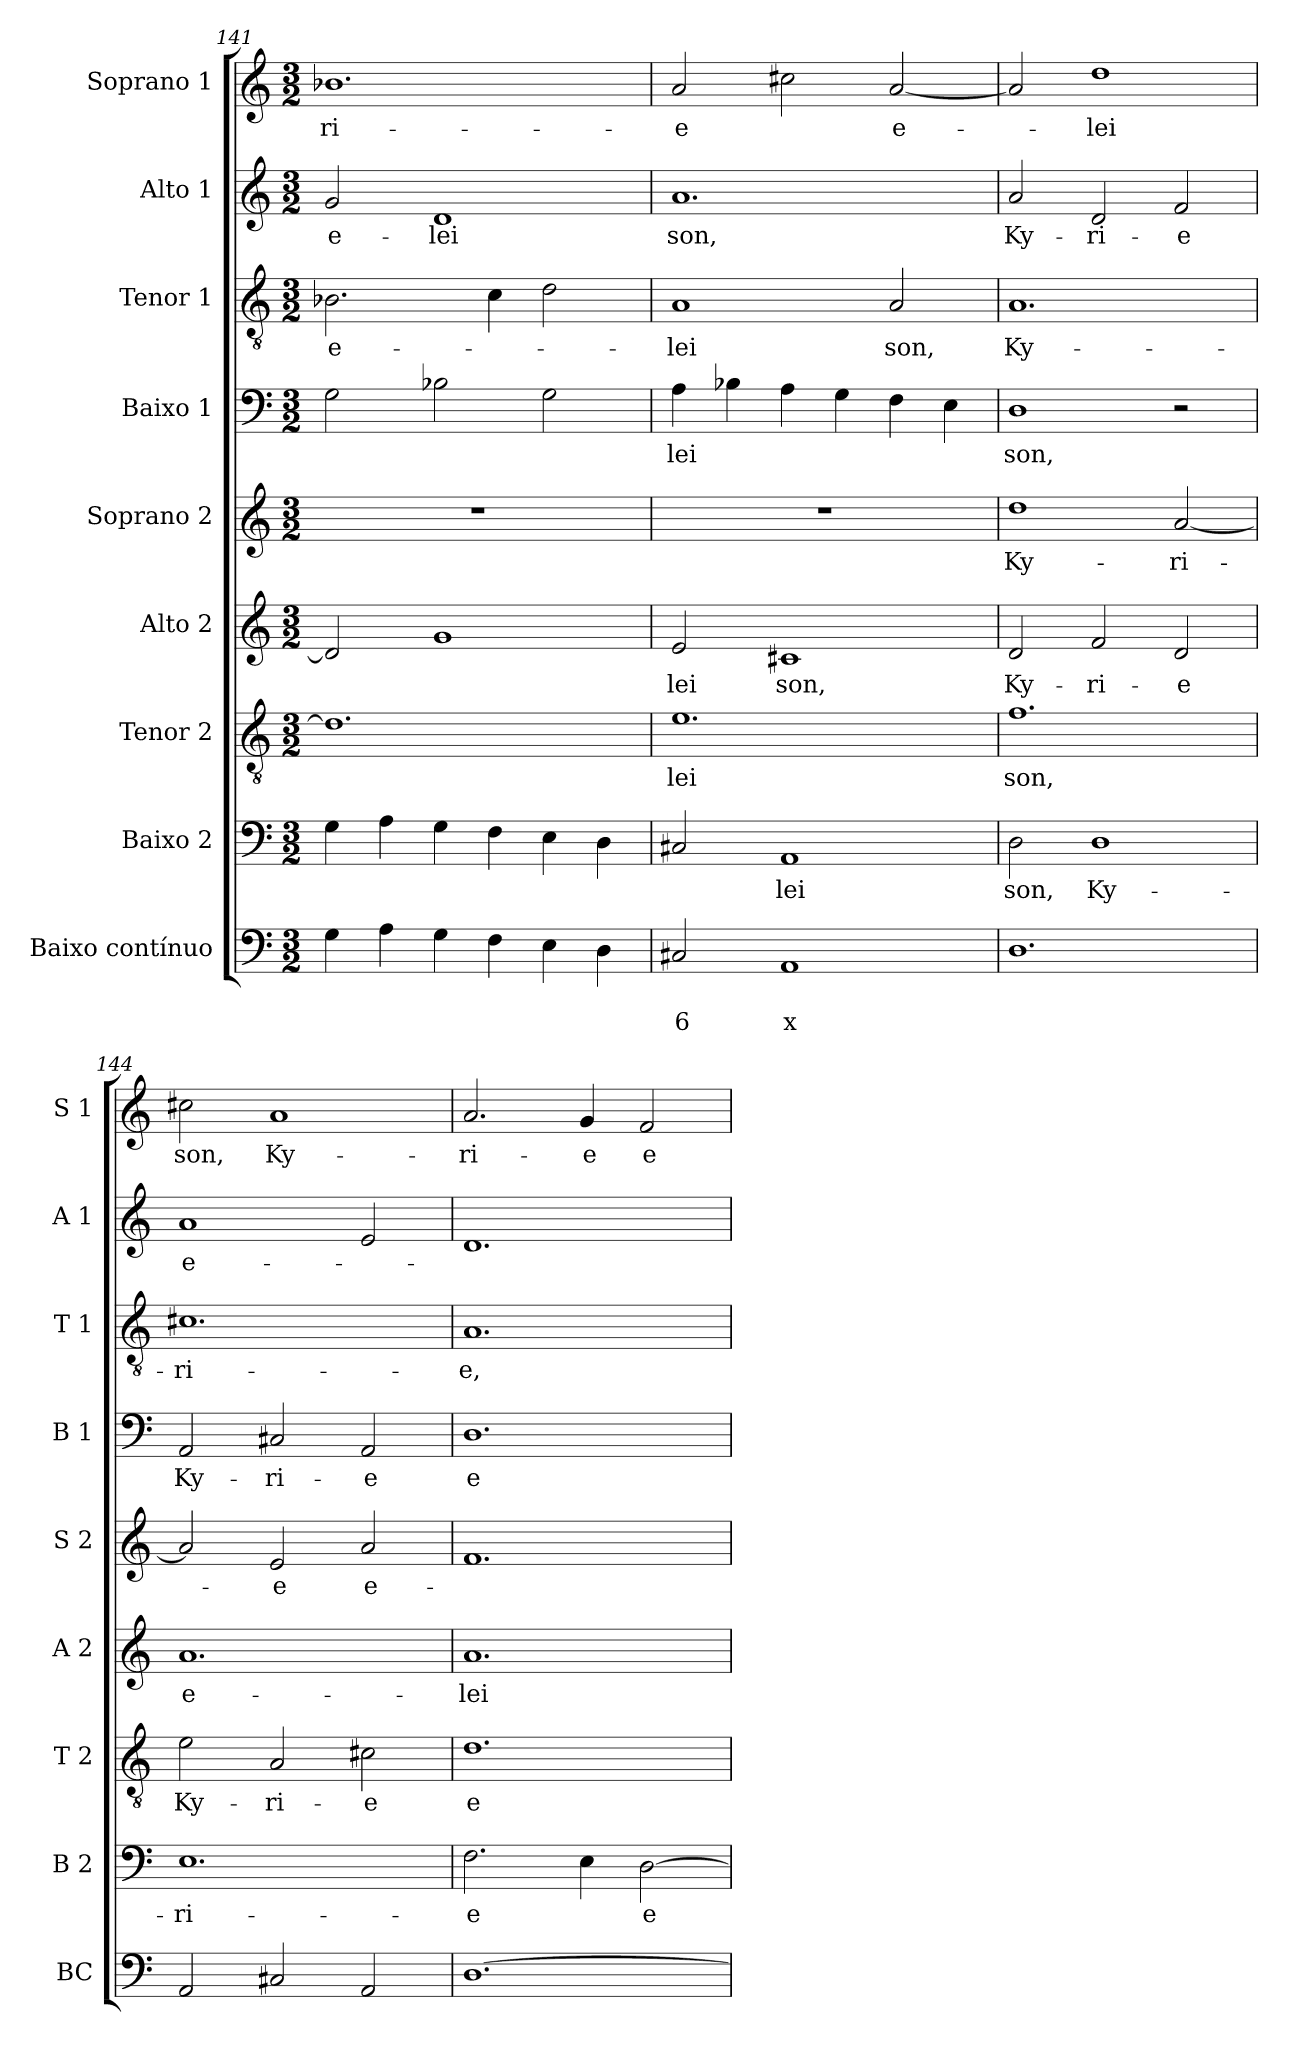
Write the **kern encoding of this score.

**kern	**text	**text	**kern	**text	**kern	**text	**kern	**text	**kern	**text	**kern	**text	**kern	**text	**kern	**text	**kern	**text
*part9	*part9	*part9	*part8	*part8	*part7	*part7	*part6	*part6	*part5	*part5	*part4	*part4	*part3	*part3	*part2	*part2	*part1	*part1
*staff9	*staff9	*staff9	*staff8	*staff8	*staff7	*staff7	*staff6	*staff6	*staff5	*staff5	*staff4	*staff4	*staff3	*staff3	*staff2	*staff2	*staff1	*staff1
*I"Baixo contínuo	*	*	*I"Baixo 2	*	*I"Tenor 2	*	*I"Alto 2	*	*I"Soprano 2	*	*I"Baixo 1	*	*I"Tenor 1	*	*I"Alto 1	*	*I"Soprano 1	*
*I'BC	*	*	*I'B 2	*	*I'T 2	*	*I'A 2	*	*I'S 2	*	*I'B 1	*	*I'T 1	*	*I'A 1	*	*I'S 1	*
*clefF4	*	*	*clefF4	*	*clefGv2	*	*clefG2	*	*clefG2	*	*clefF4	*	*clefGv2	*	*clefG2	*	*clefG2	*
*k[]	*	*	*k[]	*	*k[]	*	*k[]	*	*k[]	*	*k[]	*	*k[]	*	*k[]	*	*k[]	*
*C:	*	*	*C:	*	*C:	*	*C:	*	*C:	*	*C:	*	*C:	*	*C:	*	*C:	*
*M3/2	*	*	*M3/2	*	*M3/2	*	*M3/2	*	*M3/2	*	*M3/2	*	*M3/2	*	*M3/2	*	*M3/2	*
=141	=141	=141	=141	=141	=141	=141	=141	=141	=141	=141	=141	=141	=141	=141	=141	=141	=141	=141
!	!	!	!	!	!	!	!	!	!	!	!	!	!	!LO:LY:b	!	!LO:LY:b	!	!LO:LY:b
4G\	.	.	4G\	.	1.d]	.	2d/]	.	1.r	.	2G\	.	2.B-X\	e-	2g/	e-	1.b-X	-ri-
4A\	.	.	4A\	.	.	.	.	.	.	.	.	.	.	.	.	.	.	.
!	!	!	!	!	!	!	!	!	!	!	!	!	!	!	!	!LO:LY:b	!	!
4G\	.	.	4G\	.	.	.	1g	.	.	.	2B-X\	.	.	.	1d	-lei	.	.
4F\	.	.	4F\	.	.	.	.	.	.	.	.	.	4c\	.	.	.	.	.
4E\	.	.	4E\	.	.	.	.	.	.	.	2G\	.	2d\	.	.	.	.	.
4D\	.	.	4D\	.	.	.	.	.	.	.	.	.	.	.	.	.	.	.
=142	=142	=142	=142	=142	=142	=142	=142	=142	=142	=142	=142	=142	=142	=142	=142	=142	=142	=142
!	!	!LO:LY:b	!	!	!	!LO:LY:b	!	!LO:LY:b	!	!	!	!LO:LY:b	!	!LO:LY:b	!	!LO:LY:b	!	!LO:LY:b
2C#X/	.	6	2C#X/	.	1.e	-lei	2e/	-lei	1.r	.	4A\	-lei	1A	-lei	1.a	son,	2a/	-e
.	.	.	.	.	.	.	.	.	.	.	4B-X\	.	.	.	.	.	.	.
!	!	!LO:LY:b	!	!LO:LY:b	!	!	!	!LO:LY:b	!	!	!	!	!	!	!	!	!	!
1AA	.	x	1AA	-lei	.	.	1c#X	son,	.	.	4A\	.	.	.	.	.	2cc#X\	.
.	.	.	.	.	.	.	.	.	.	.	4G\	.	.	.	.	.	.	.
!	!	!	!	!	!	!	!	!	!	!	!	!	!	!LO:LY:b	!	!	!	!LO:LY:b
.	.	.	.	.	.	.	.	.	.	.	4F\	.	2A/	son,	.	.	[2a/	e-
.	.	.	.	.	.	.	.	.	.	.	4E\	.	.	.	.	.	.	.
=143	=143	=143	=143	=143	=143	=143	=143	=143	=143	=143	=143	=143	=143	=143	=143	=143	=143	=143
!	!	!	!	!LO:LY:b	!	!LO:LY:b	!	!LO:LY:b	!	!LO:LY:b	!	!LO:LY:b	!	!LO:LY:b	!	!LO:LY:b	!	!
1.D	.	.	2D\	son,	1.f	son,	2d/	Ky-	1dd	Ky-	1D	son,	1.A	Ky-	2a/	Ky-	2a/]	.
!	!	!	!	!LO:LY:b	!	!	!	!LO:LY:b	!	!	!	!	!	!	!	!LO:LY:b	!	!LO:LY:b
.	.	.	1D	Ky-	.	.	2f/	-ri-	.	.	.	.	.	.	2d/	-ri-	1dd	-lei
!	!	!	!	!	!	!	!	!LO:LY:b	!	!LO:LY:b	!	!	!	!	!	!LO:LY:b	!	!
.	.	.	.	.	.	.	2d/	-e	[2a/	-ri-	2r	.	.	.	2f/	-e	.	.
!!LO:PB:g=z
=144	=144	=144	=144	=144	=144	=144	=144	=144	=144	=144	=144	=144	=144	=144	=144	=144	=144	=144
!	!	!	!	!LO:LY:b	!	!LO:LY:b	!	!LO:LY:b	!	!	!	!LO:LY:b	!	!LO:LY:b	!	!LO:LY:b	!	!LO:LY:b
2AA/	.	.	1.E	-ri-	2e\	Ky-	1.a	e-	2a/]	.	2AA/	Ky-	1.c#X	-ri-	1a	e-	2cc#X\	son,
!	!	!	!	!	!	!LO:LY:b	!	!	!	!LO:LY:b	!	!LO:LY:b	!	!	!	!	!	!LO:LY:b
2C#X/	.	.	.	.	2A/	-ri-	.	.	2e/	-e	2C#X/	-ri-	.	.	.	.	1a	Ky-
!	!	!	!	!	!	!LO:LY:b	!	!	!	!LO:LY:b	!	!LO:LY:b	!	!	!	!	!	!
2AA/	.	.	.	.	2c#X\	-e	.	.	2a/	e-	2AA/	-e	.	.	2e/	.	.	.
=145	=145	=145	=145	=145	=145	=145	=145	=145	=145	=145	=145	=145	=145	=145	=145	=145	=145	=145
!	!	!	!	!LO:LY:b	!	!LO:LY:b	!	!LO:LY:b	!	!	!	!LO:LY:b	!	!LO:LY:b	!	!	!	!LO:LY:b
[1.D	.	.	2.F\	-e	1.d	e-	1.a	-lei	1.f	.	1.D	e-	1.A	-e,	1.d	.	2.a/	-ri-
!	!	!	!	!	!	!	!	!	!	!	!	!	!	!	!	!	!	!LO:LY:b
.	.	.	4E\	.	.	.	.	.	.	.	.	.	.	.	.	.	4g/	-e
!	!	!	!	!LO:LY:b	!	!	!	!	!	!	!	!	!	!	!	!	!	!LO:LY:b
.	.	.	[2D\	e-	.	.	.	.	.	.	.	.	.	.	.	.	2f/	e-
=	=	=	=	=	=	=	=	=	=	=	=	=	=	=	=	=	=	=
*-	*-	*-	*-	*-	*-	*-	*-	*-	*-	*-	*-	*-	*-	*-	*-	*-	*-	*-
